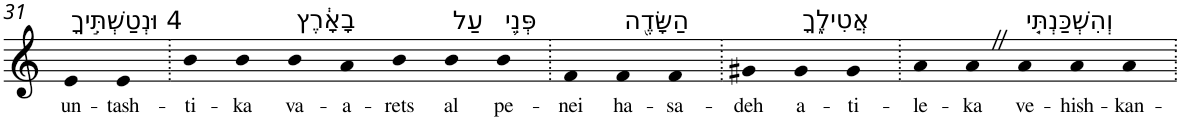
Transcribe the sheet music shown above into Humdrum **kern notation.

**kern	**text
*part1	*part1
*staff1	*staff1
*I"Piano	*
*I'Pno	*
!!LO:PB:g=z
*clefG2	*
*k[]	*
=31	=31
!LO:TX:a:t=4 וּנְטַשְׁתִּ֣יךָ	!
!	!LO:LY:b
4e	un-
!	!LO:LY:b
4e	-tash-
=32.	=32.
!	!LO:LY:b
4b	-ti-
!	!LO:LY:b
4b	-ka
!LO:TX:a:t=בָאָ֔רֶץ	!
!	!LO:LY:b
4b	va-
!	!LO:LY:b
4a	-a-
!	!LO:LY:b
4b	-rets
!LO:TX:a:t=עַל	!
!	!LO:LY:b
4b	al
!LO:TX:a:t=פְּנֵ֥י	!
!	!LO:LY:b
4b	pe-
=33.	=33.
!	!LO:LY:b
4f	-nei
!LO:TX:a:t=הַשָּׂדֶ֖ה	!
!	!LO:LY:b
4f	ha-
!	!LO:LY:b
4f	-sa-
=34.	=34.
!	!LO:LY:b
4g#X	-deh
!LO:TX:a:t=אֲטִילֶ֑ךָ	!
!	!LO:LY:b
4g#	a-
!	!LO:LY:b
4g#	-ti-
=35.	=35.
!	!LO:LY:b
4a	-le-
!	!LO:LY:b
4aZ	-ka
!LO:TX:a:t=וְהִשְׁכַּנְתִּ֤י	!
!	!LO:LY:b
4a	ve-
!	!LO:LY:b
4a	-hish-
!	!LO:LY:b
4a	-kan-
=.	=.
*-	*-
